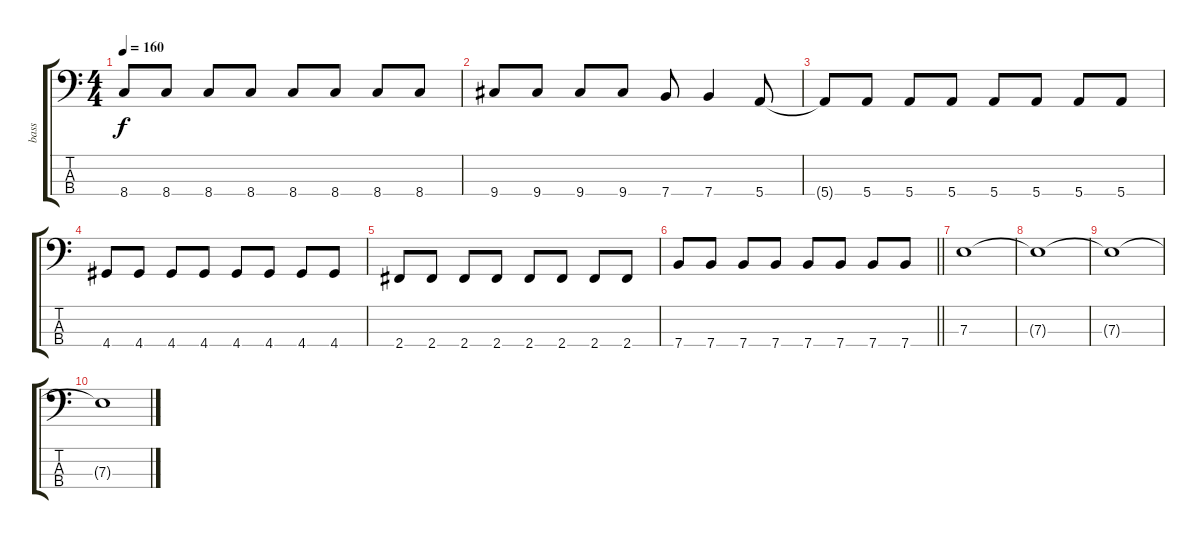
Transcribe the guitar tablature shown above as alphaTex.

\track ("bass" "bass") {instrument electricbassfinger}
\staff {score tabs}
\tuning (G2 D2 A1 E1) {hide}
\ts (4 4)
\tempo 160
\clef f4
\ks c
8.4.8{dy f} 8.4.8 8.4.8 8.4.8 8.4.8 8.4.8 8.4.8 8.4.8 |
9.4.8 9.4.8 9.4.8 9.4.8 7.4.8 7.4.4 5.4.8 |
5.4{t}.8 5.4.8 5.4.8 5.4.8 5.4.8 5.4.8 5.4.8 5.4.8 |
4.4.8 4.4.8 4.4.8 4.4.8 4.4.8 4.4.8 4.4.8 4.4.8 |
2.4.8 2.4.8 2.4.8 2.4.8 2.4.8 2.4.8 2.4.8 2.4.8 |
\barLineRight lightlight
7.4.8 7.4.8 7.4.8 7.4.8 7.4.8 7.4.8 7.4.8 7.4.8 |
7.3.1{volume 2} |
7.3{t}.1 |
7.3{t}.1 |
7.3{t}.1
